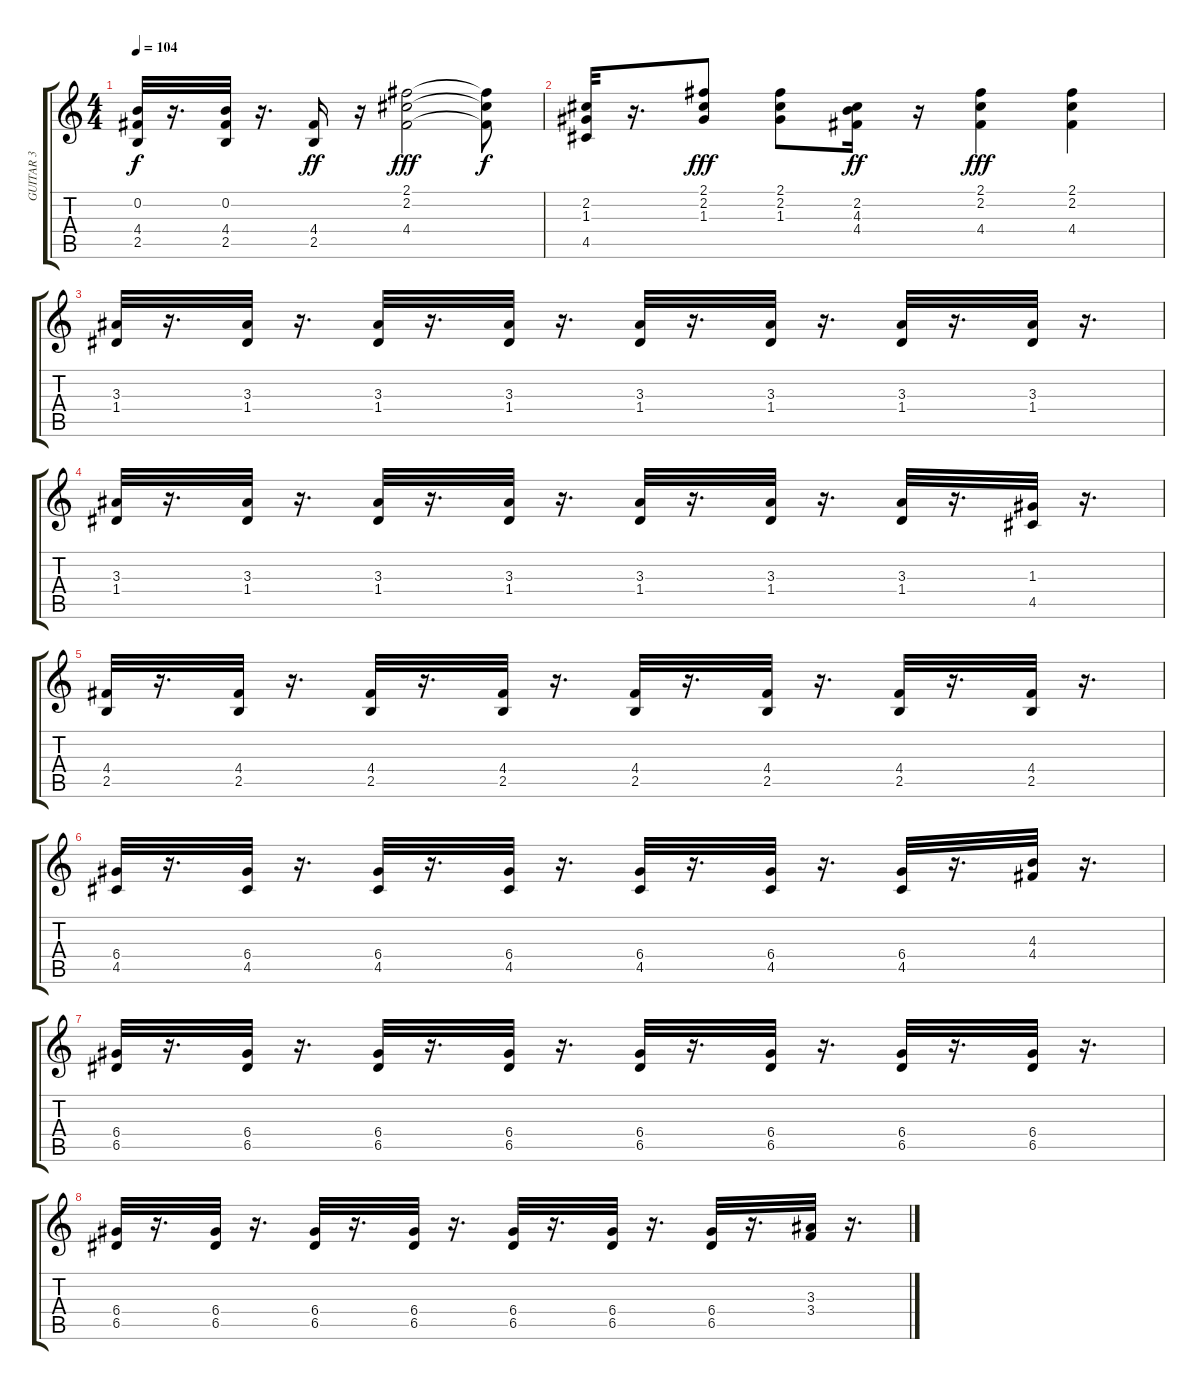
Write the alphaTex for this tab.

\track ("GUITAR 3" "GUITAR 3") {instrument overdrivenguitar}
\staff {score tabs}
\tuning (E4 B3 G3 D3 A2 E2) {hide}
\ts (4 4)
\tempo 104
\clef g2
\ks c
(0.2 4.4 2.5).32{dy f} r.16{d} (0.2 4.4 2.5).32 r.16{d} (4.4 2.5).16{dy ff} r.16 (2.1 2.2 4.4).2{dy fff} (2.1{t} 2.2{t} 4.4{t}).8{dy f} |
(2.2 1.3 4.5).32 r.16{d} (2.1 2.2 1.3).8{dy fff} (2.1 2.2 1.3).8 (2.2 4.3 4.4).16{dy ff} r.16 (2.1 2.2 4.4).4{dy fff} (2.1 2.2 4.4).4 |
(3.3 1.4).32{volume 10} r.16{d} (3.3 1.4).32 r.16{d} (3.3 1.4).32 r.16{d} (3.3 1.4).32 r.16{d} (3.3 1.4).32 r.16{d} (3.3 1.4).32 r.16{d} (3.3 1.4).32 r.16{d} (3.3 1.4).32 r.16{d} |
(3.3 1.4).32 r.16{d} (3.3 1.4).32 r.16{d} (3.3 1.4).32 r.16{d} (3.3 1.4).32 r.16{d} (3.3 1.4).32 r.16{d} (3.3 1.4).32 r.16{d} (3.3 1.4).32 r.16{d} (1.3 4.5).32 r.16{d} |
(4.4 2.5).32 r.16{d} (4.4 2.5).32 r.16{d} (4.4 2.5).32 r.16{d} (4.4 2.5).32 r.16{d} (4.4 2.5).32 r.16{d} (4.4 2.5).32 r.16{d} (4.4 2.5).32 r.16{d} (4.4 2.5).32 r.16{d} |
(6.4 4.5).32 r.16{d} (6.4 4.5).32 r.16{d} (6.4 4.5).32 r.16{d} (6.4 4.5).32 r.16{d} (6.4 4.5).32 r.16{d} (6.4 4.5).32 r.16{d} (6.4 4.5).32 r.16{d} (4.3 4.4).32 r.16{d} |
(6.4 6.5).32 r.16{d} (6.4 6.5).32 r.16{d} (6.4 6.5).32 r.16{d} (6.4 6.5).32 r.16{d} (6.4 6.5).32 r.16{d} (6.4 6.5).32 r.16{d} (6.4 6.5).32 r.16{d} (6.4 6.5).32 r.16{d} |
(6.4 6.5).32 r.16{d} (6.4 6.5).32 r.16{d} (6.4 6.5).32 r.16{d} (6.4 6.5).32 r.16{d} (6.4 6.5).32 r.16{d} (6.4 6.5).32 r.16{d} (6.4 6.5).32 r.16{d} (3.3 3.4).32 r.16{d}
